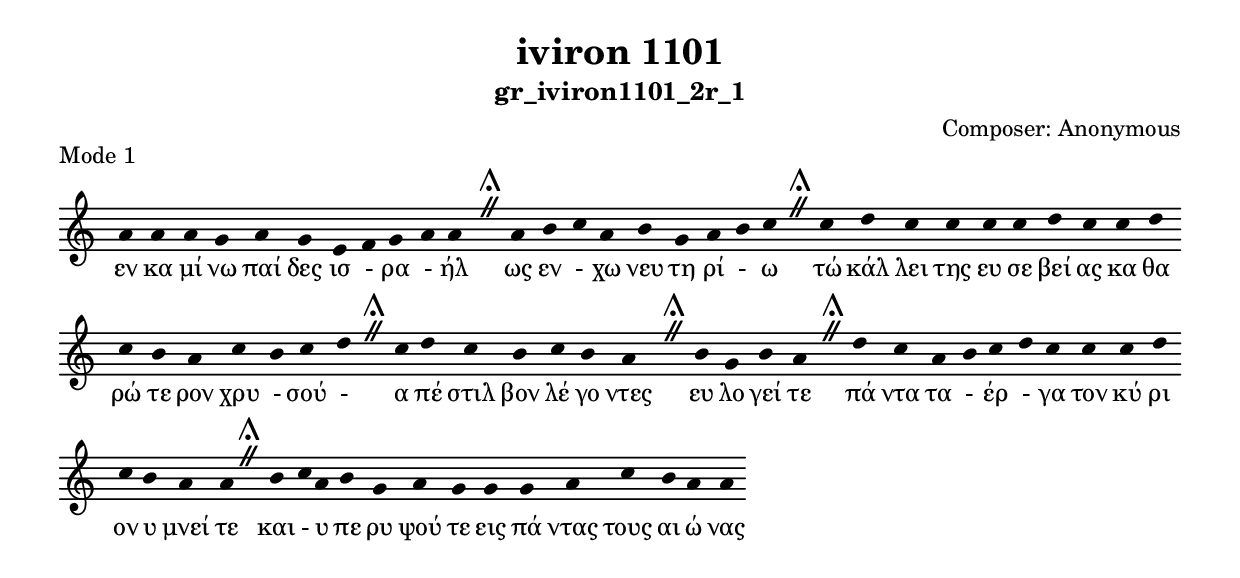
\include "gregorian.ly"

	\header {
 	  title = "iviron 1101"
	  subtitle = "gr_iviron1101_2r_1"
	  composer = "Composer: Αnonymous"
	  piece = "Mode 1"
	}

	chant = {
	  a'4 a'4 a'4 g'4 a'4 g'4 e'4 f'4 g'4 a'4 a'4 \divisioMaior
 a'4 b'4 c''4 a'4 b'4 g'4 a'4 b'4 c''4 \divisioMaior
 c''4 d''4 c''4 c''4 c''4 c''4 d''4 c''4 c''4 d''4 c''4 b'4 a'4 c''4 b'4 c''4 d''4 \divisioMaior
 c''4 d''4 c''4 b'4 c''4 b'4 a'4 \divisioMaior
 b'4 g'4 b'4 a'4 \divisioMaior
 d''4 c''4 a'4 b'4 c''4 d''4 c''4 c''4 c''4 d''4 c''4 b'4 a'4 a'4 \divisioMaior
 b'4 c''4 a'4 b'4 g'4 a'4 g'4 g'4 g'4 a'4 c''4 b'4 a'4 a'4\finalis
	}

	verba = \lyricmode {εν κα μί νω παί δες ισ - ρα - ήλ 
ως εν - χω νευ τη ρί - ω 
τώ κάλ λει της ευ σε βεί ας κα θα ρώ τε ρον χρυ - σού - 
α πέ στιλ βον λέ γο ντες 
ευ λο γεί τε 
πά ντα τα - έρ - γα τον κύ ρι ον υ μνεί τε 
και - υ πε ρυ ψού τε εις πά ντας τους αι ώ νας 
	}


	\score {
	  \new Staff <<
	  \new Voice = "melody" \chant
	  \new Lyrics = "one" \lyricsto melody \verba
	  >>
	  \layout {
	    \context {
	      \Staff
	      \remove "Time_signature_engraver"
	      \remove "Bar_engraver"
	    }
	    \context {
	      \Voice
	      \remove "Stem_engraver"
	    }
	  }
	}